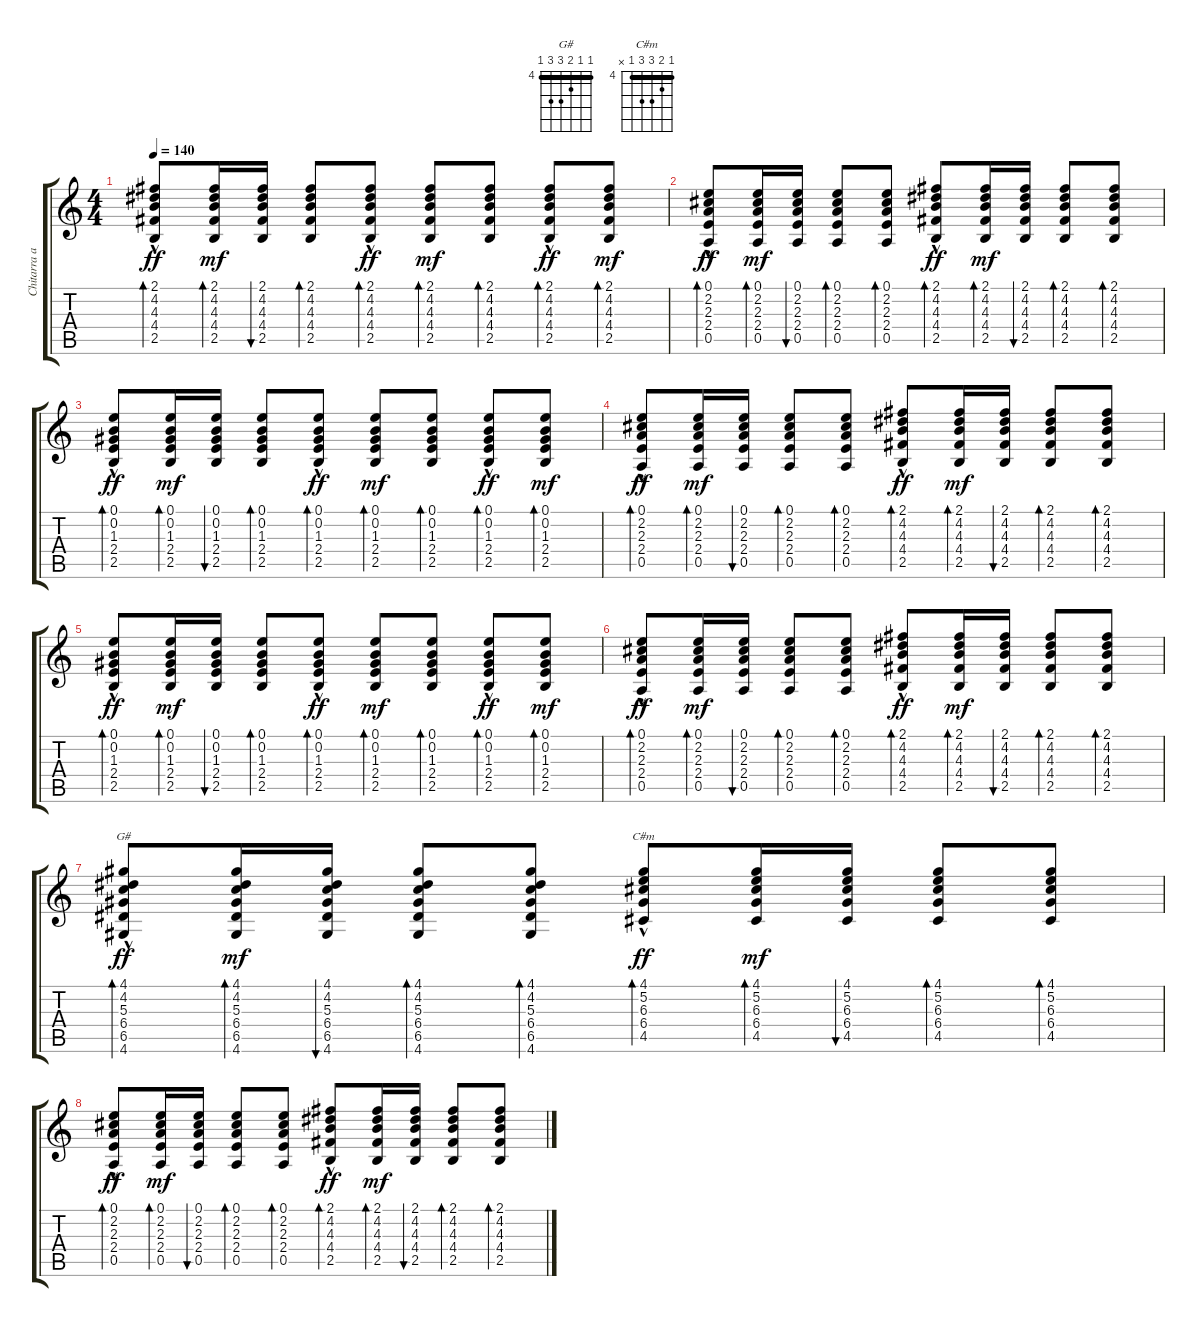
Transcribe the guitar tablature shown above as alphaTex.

\track ("Chitarra acustica 1" "Chitarra a") {instrument acousticguitarsteel}
\staff {score tabs}
\tuning (E4 B3 G3 D3 A2 E2) {hide}
\chord ("G#" 4 4 5 6 6 4) {firstfret 4 barre 4}
\chord ("C#m" 4 5 6 6 4 x) {firstfret 4 barre 4}
\ts (4 4)
\tempo 140
\clef g2
\ks c
(2.1{hac} 4.2{hac} 4.3{hac} 4.4{hac} 2.5{hac}).8{bd 120 dy ff} (2.1 4.2 4.3 4.4 2.5).16{bd 60 dy mf} (2.1 4.2 4.3 4.4 2.5).16{bu 60} (2.1 4.2 4.3 4.4 2.5).8{bd 60} (2.1{hac} 4.2{hac} 4.3{hac} 4.4{hac} 2.5{hac}).8{bd 120 dy ff} (2.1 4.2 4.3 4.4 2.5).8{bd 60 dy mf} (2.1 4.2 4.3 4.4 2.5).8{bd 120} (2.1{hac} 4.2{hac} 4.3{hac} 4.4{hac} 2.5{hac}).8{bd 60 dy ff} (2.1 4.2 4.3 4.4 2.5).8{bd 120 dy mf} |
(0.1{hac} 2.2{hac} 2.3{hac} 2.4{hac} 0.5{hac}).8{bd 60 dy ff} (0.1 2.2 2.3 2.4 0.5).16{bd 60 dy mf} (0.1 2.2 2.3 2.4 0.5).16{bu 60} (0.1 2.2 2.3 2.4 0.5).8{bd 60} (0.1 2.2 2.3 2.4 0.5).8{bd 60} (2.1{hac} 4.2{hac} 4.3{hac} 4.4{hac} 2.5{hac}).8{bd 60 dy ff} (2.1 4.2 4.3 4.4 2.5).16{bd 60 dy mf} (2.1 4.2 4.3 4.4 2.5).16{bu 60} (2.1 4.2 4.3 4.4 2.5).8{bd 60} (2.1 4.2 4.3 4.4 2.5).8{bd 60} |
(0.1{hac} 0.2{hac} 1.3{hac} 2.4{hac} 2.5).8{bd 60 dy ff} (0.1 0.2 1.3 2.4 2.5).16{bd 60 dy mf} (0.1 0.2 1.3 2.4 2.5).16{bu 60} (0.1 0.2 1.3 2.4 2.5).8{bd 60} (0.1{hac} 0.2{hac} 1.3{hac} 2.4{hac} 2.5).8{bd 120 dy ff} (0.1 0.2 1.3 2.4 2.5).8{bd 60 dy mf} (0.1 0.2 1.3 2.4 2.5).8{bd 120} (0.1{hac} 0.2{hac} 1.3{hac} 2.4{hac} 2.5).8{bd 60 dy ff} (0.1 0.2 1.3 2.4 2.5).8{bd 120 dy mf} |
(0.1{hac} 2.2{hac} 2.3{hac} 2.4{hac} 0.5{hac}).8{bd 60 dy ff} (0.1 2.2 2.3 2.4 0.5).16{bd 60 dy mf} (0.1 2.2 2.3 2.4 0.5).16{bu 60} (0.1 2.2 2.3 2.4 0.5).8{bd 60} (0.1 2.2 2.3 2.4 0.5).8{bd 60} (2.1{hac} 4.2{hac} 4.3{hac} 4.4{hac} 2.5{hac}).8{bd 60 dy ff} (2.1 4.2 4.3 4.4 2.5).16{bd 60 dy mf} (2.1 4.2 4.3 4.4 2.5).16{bu 60} (2.1 4.2 4.3 4.4 2.5).8{bd 60} (2.1 4.2 4.3 4.4 2.5).8{bd 60} |
(0.1{hac} 0.2{hac} 1.3{hac} 2.4{hac} 2.5).8{bd 60 dy ff} (0.1 0.2 1.3 2.4 2.5).16{bd 60 dy mf} (0.1 0.2 1.3 2.4 2.5).16{bu 60} (0.1 0.2 1.3 2.4 2.5).8{bd 60} (0.1{hac} 0.2{hac} 1.3{hac} 2.4{hac} 2.5).8{bd 120 dy ff} (0.1 0.2 1.3 2.4 2.5).8{bd 60 dy mf} (0.1 0.2 1.3 2.4 2.5).8{bd 120} (0.1{hac} 0.2{hac} 1.3{hac} 2.4{hac} 2.5).8{bd 60 dy ff} (0.1 0.2 1.3 2.4 2.5).8{bd 120 dy mf} |
(0.1{hac} 2.2{hac} 2.3{hac} 2.4{hac} 0.5{hac}).8{bd 60 dy ff} (0.1 2.2 2.3 2.4 0.5).16{bd 60 dy mf} (0.1 2.2 2.3 2.4 0.5).16{bu 60} (0.1 2.2 2.3 2.4 0.5).8{bd 60} (0.1 2.2 2.3 2.4 0.5).8{bd 60} (2.1{hac} 4.2{hac} 4.3{hac} 4.4{hac} 2.5{hac}).8{bd 60 dy ff} (2.1 4.2 4.3 4.4 2.5).16{bd 60 dy mf} (2.1 4.2 4.3 4.4 2.5).16{bu 60} (2.1 4.2 4.3 4.4 2.5).8{bd 60} (2.1 4.2 4.3 4.4 2.5).8{bd 60} |
(4.1{hac} 4.2{hac} 5.3{hac} 6.4{hac} 6.5{hac} 4.6{hac}).8{bd 60 ch "G#" dy ff} (4.1 4.2 5.3 6.4 6.5 4.6).16{bd 60 dy mf} (4.1 4.2 5.3 6.4 6.5 4.6).16{bu 60} (4.1 4.2 5.3 6.4 6.5 4.6).8{bd 60} (4.1 4.2 5.3 6.4 6.5 4.6).8{bd 60} (4.1{hac} 5.2{hac} 6.3{hac} 6.4{hac} 4.5{hac}).8{bd 60 ch "C#m" dy ff} (4.1 5.2 6.3 6.4 4.5).16{bd 60 dy mf} (4.1 5.2 6.3 6.4 4.5).16{bu 60} (4.1 5.2 6.3 6.4 4.5).8{bd 60} (4.1 5.2 6.3 6.4 4.5).8{bd 60} |
(0.1{hac} 2.2{hac} 2.3{hac} 2.4{hac} 0.5{hac}).8{bd 60 dy ff} (0.1 2.2 2.3 2.4 0.5).16{bd 60 dy mf} (0.1 2.2 2.3 2.4 0.5).16{bu 60} (0.1 2.2 2.3 2.4 0.5).8{bd 60} (0.1 2.2 2.3 2.4 0.5).8{bd 60} (2.1{hac} 4.2{hac} 4.3{hac} 4.4{hac} 2.5{hac}).8{bd 60 dy ff} (2.1 4.2 4.3 4.4 2.5).16{bd 60 dy mf} (2.1 4.2 4.3 4.4 2.5).16{bu 60} (2.1 4.2 4.3 4.4 2.5).8{bd 60} (2.1 4.2 4.3 4.4 2.5).8{bd 60}
